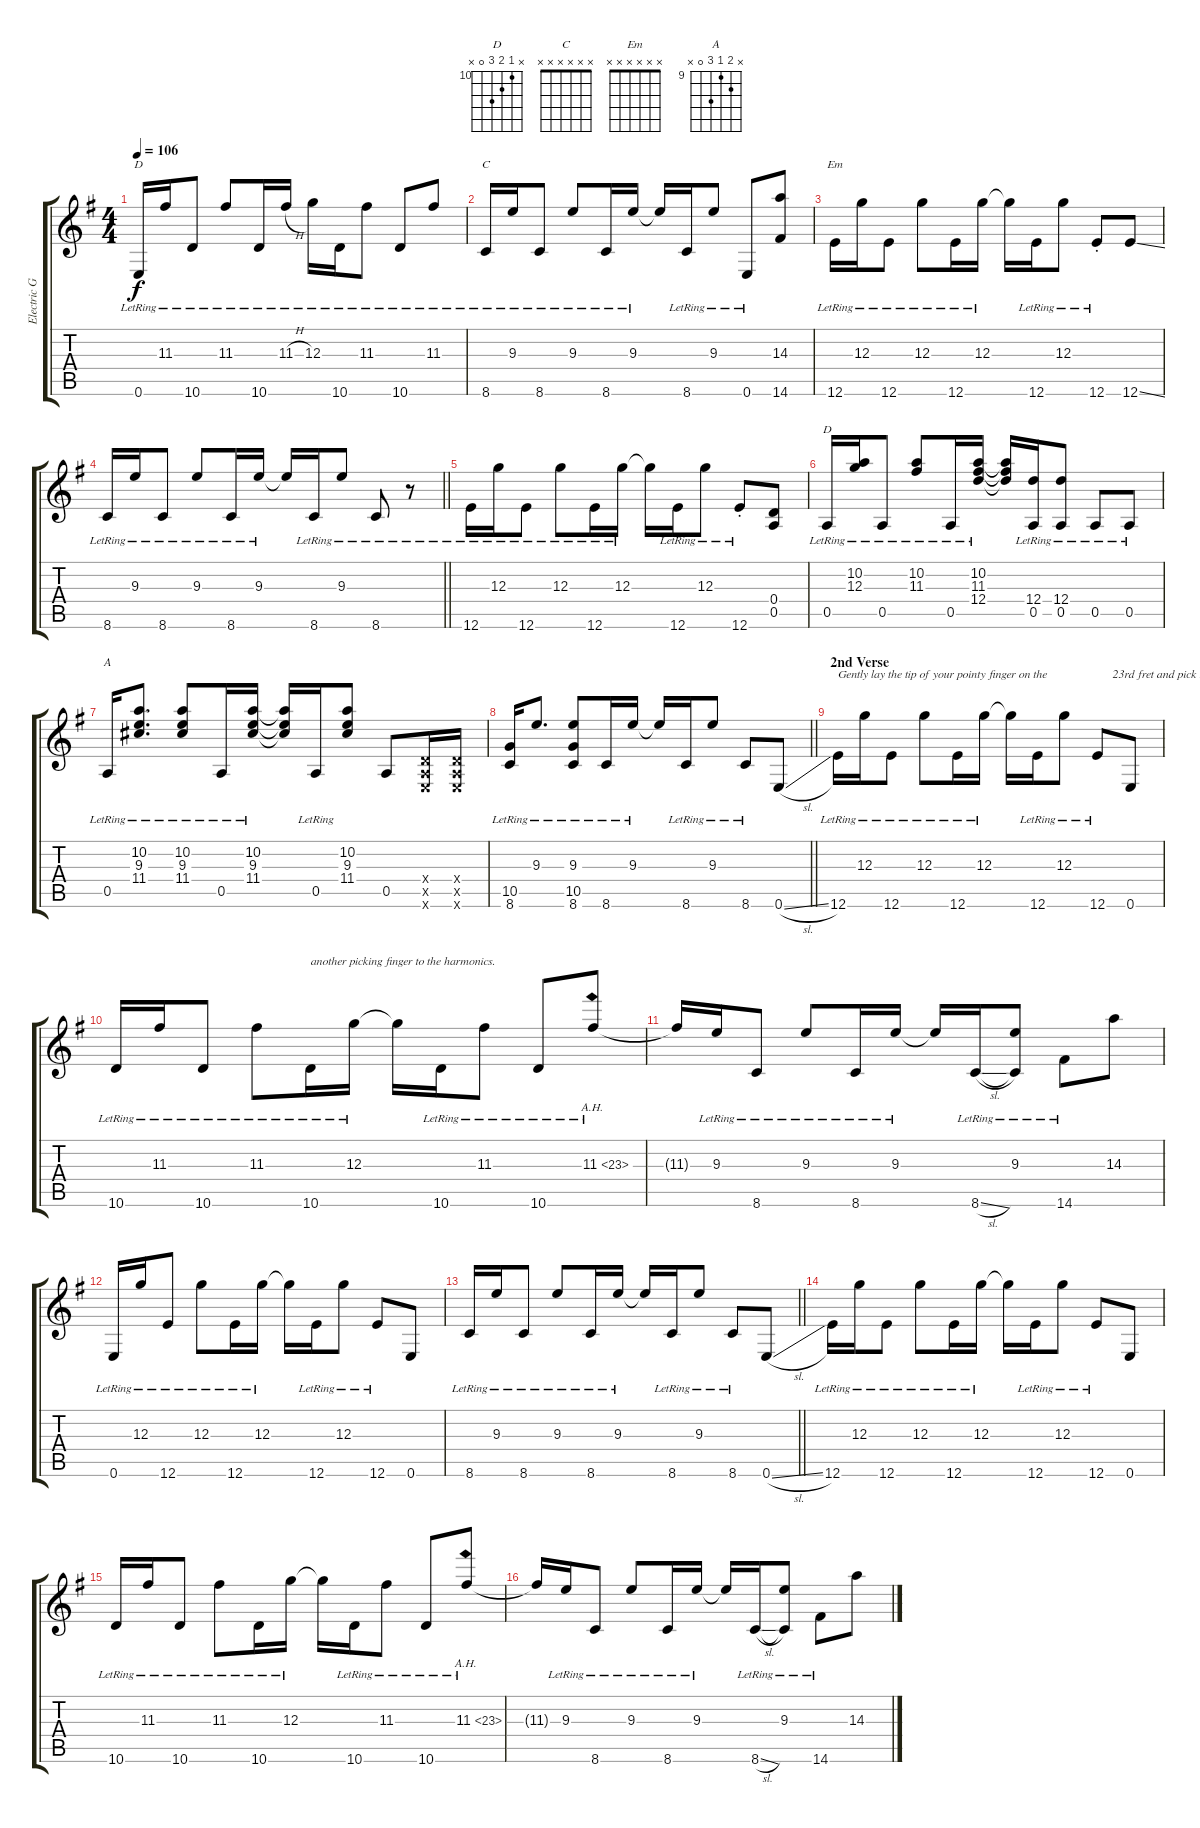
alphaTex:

\track ("Electric Guitar, light overdrive" "Electric G") {instrument electricguitarjazz}
\staff {score tabs}
\tuning (E4 B3 G3 D3 A2 E2) {hide}
\chord ("D" x x x x x x)
\chord ("C" x x x x x x)
\chord ("Em" x x x x x x)
\chord ("D" x 10 11 12 0 x) {firstfret 10}
\chord ("A" x 10 9 11 0 x) {firstfret 9}
\ts (4 4)
\tempo 106
\clef g2
\ks eminor
0.6{lr}.16{ch "D" dy f} 11.3{lr}.16 10.6{lr}.8 11.3{lr}.8 10.6{lr}.16 11.3{h lr}.16 12.3{lr}.16 10.6{lr}.16 11.3{lr}.8 10.6{lr}.8 11.3{lr}.8 |
8.6{lr}.16{ch "C"} 9.3{lr}.16 8.6{lr}.8 9.3{lr}.8 8.6{lr}.16 9.3{lr}.16 9.3{t}.16 8.6{lr}.16 9.3{lr}.8 0.6{lr}.8 (14.3 14.6).8 |
12.6{lr}.16{ch "Em"} 12.3{lr}.16 12.6{lr}.8 12.3{lr}.8 12.6{lr}.16 12.3{lr}.16 12.3{t}.16 12.6{lr}.16 12.3{lr}.8 12.6{st lr}.8 12.6{ss}.8 |
\barLineRight lightlight
8.6{lr}.16 9.3{lr}.16 8.6{lr}.8 9.3{lr}.8 8.6{lr}.16 9.3{lr}.16 9.3{t}.16 8.6{lr}.16 9.3{lr}.8 8.6{lr}.8 r.8 |
12.6{lr}.16 12.3{lr}.16 12.6{lr}.8 12.3{lr}.8 12.6{lr}.16 12.3{lr}.16 12.3{t}.16 12.6{lr}.16 12.3{lr}.8 12.6{st lr}.8 (0.4 0.5).8 |
0.5{lr}.16{ch "D"} (10.2{lr} 12.3{lr}).16 0.5{lr}.8 (10.2{lr} 11.3{lr}).8 0.5{lr}.16 (10.2{lr} 11.3{lr} 12.4).16 (10.2{t} 11.3{t} 12.4{t}).16 (12.4 0.5{lr}).16 (12.4 0.5{lr}).8 0.5{lr}.8 0.5{lr}.8 |
0.5{lr}.16{ch "A"} (10.2{lr} 9.3{lr} 11.4{lr}).8{d} (10.2{lr} 9.3{lr} 11.4{lr}).8 0.5{lr}.16 (10.2{lr} 9.3{lr} 11.4{lr}).16 (10.2{t} 9.3{t} 11.4{t}).16 0.5{lr}.16 (10.2 9.3 11.4).8 0.5.8 (0.4{x} 0.5{x} 0.6{x}).16 (0.4{x} 0.5{x} 0.6{x}).16 |
\barLineRight lightlight
(10.5{lr} 8.6{lr}).16 9.3{lr}.8{d} (9.3{lr} 10.5 8.6).8 8.6{lr}.16 9.3{lr}.16 9.3{t}.16 8.6{lr}.16 9.3{lr}.8 8.6{lr}.8 0.6{sl}.8 |
\section ("" "2nd Verse")
12.6{lr}.16{txt "Gently lay the tip of your pointy finger on the"} 12.3{lr}.16 12.6{lr}.8 12.3{lr}.8 12.6{lr}.16 12.3{lr}.16 12.3{t}.16 12.6{lr}.16 12.3{lr}.8 12.6{lr}.8{txt "     23rd fret and pick the string with"} 0.6.8 |
10.6{lr}.16 11.3{lr}.16 10.6{lr}.8 11.3{lr}.8 10.6{lr}.16{txt "another picking finger to the harmonics."} 12.3{lr}.16 12.3{t}.16 10.6{lr}.16 11.3{lr}.8 10.6{lr}.8 11.3{ah 12 lr}.8 |
11.3{t}.16 9.3{lr}.16 8.6{lr}.8 9.3{lr}.8 8.6{lr}.16 9.3{lr}.16 9.3{t}.16 8.6{sl lr}.16 (9.3{lr} 8.6{t}).8 14.6{lr}.8 14.3.8 |
0.6{lr}.16 12.3{lr}.16 12.6{lr}.8 12.3{lr}.8 12.6{lr}.16 12.3{lr}.16 12.3{t}.16 12.6{lr}.16 12.3{lr}.8 12.6{lr}.8 0.6.8 |
\barLineRight lightlight
8.6{lr}.16 9.3{lr}.16 8.6{lr}.8 9.3{lr}.8 8.6{lr}.16 9.3{lr}.16 9.3{t}.16 8.6{lr}.16 9.3{lr}.8 8.6{lr}.8 0.6{sl}.8 |
12.6{lr}.16 12.3{lr}.16 12.6{lr}.8 12.3{lr}.8 12.6{lr}.16 12.3{lr}.16 12.3{t}.16 12.6{lr}.16 12.3{lr}.8 12.6{lr}.8 0.6.8 |
10.6{lr}.16 11.3{lr}.16 10.6{lr}.8 11.3{lr}.8 10.6{lr}.16 12.3{lr}.16 12.3{t}.16 10.6{lr}.16 11.3{lr}.8 10.6{lr}.8 11.3{ah 12 lr}.8 |
11.3{t}.16 9.3{lr}.16 8.6{lr}.8 9.3{lr}.8 8.6{lr}.16 9.3{lr}.16 9.3{t}.16 8.6{sl lr}.16 (9.3{lr} 8.6{t}).8 14.6{lr}.8 14.3.8
